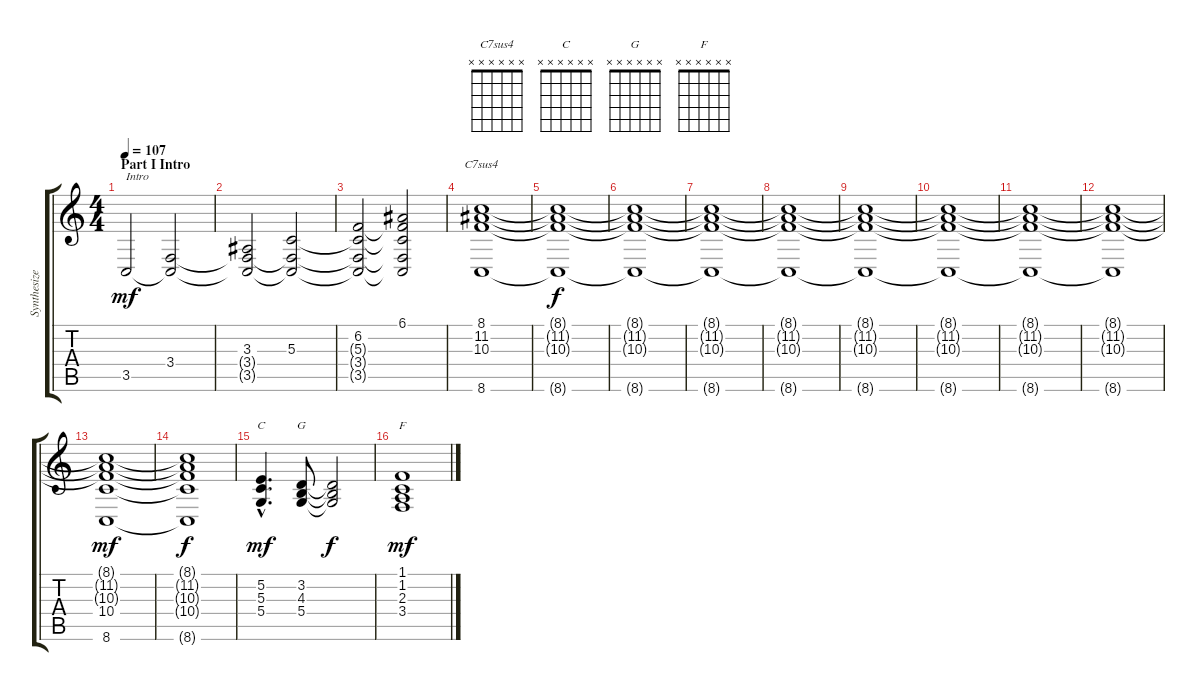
\track ("Synthesizer" "Synthesize") {instrument lead1square}
\staff {score tabs}
\tuning (E4 B3 G3 D3 A2 E2) {hide}
\chord ("C7sus4" x x x x x x) {firstfret 0}
\chord ("C" x x x x x x) {firstfret 0}
\chord ("G" x x x x x x) {firstfret 0}
\chord ("F" x x x x x x) {firstfret 0}
\ts (4 4)
\section ("" "Part I Intro")
\tempo 107
\clef g2
\ks c
3.5.2{txt "Intro" dy mf volume 16 instrument lead1square} (3.4 3.5{t}).2 |
(3.3 3.4{t} 3.5{t}).2 (5.3 3.4{t} 3.5{t}).2 |
(6.2 5.3{t} 3.4{t} 3.5{t}).2 (6.1 6.2{t} 5.3{t} 3.4{t} 3.5{t}).2 |
(8.1 11.2 10.3 8.6).1{ch "C7sus4"} |
(8.1{t} 11.2{t} 10.3{t} 8.6{t}).1{dy f} |
(8.1{t} 11.2{t} 10.3{t} 8.6{t}).1 |
(8.1{t} 11.2{t} 10.3{t} 8.6{t}).1 |
(8.1{t} 11.2{t} 10.3{t} 8.6{t}).1 |
(8.1{t} 11.2{t} 10.3{t} 8.6{t}).1 |
(8.1{t} 11.2{t} 10.3{t} 8.6{t}).1 |
(8.1{t} 11.2{t} 10.3{t} 8.6{t}).1 |
(8.1{t} 11.2{t} 10.3{t} 8.6{t}).1 |
(8.1{t} 11.2{t} 10.3{t} 10.4 8.6).1{dy mf} |
(8.1{t} 11.2{t} 10.3{t} 10.4{t} 8.6{t}).1{dy f} |
(5.2{hac} 5.3{hac} 5.4{hac}).4{d ch "C" dy mf} (3.2 4.3 5.4).8{ch "G"} (3.2{t} 4.3{t} 5.4{t}).2{dy f} |
(1.1 1.2 2.3 3.4).1{ch "F" dy mf}
